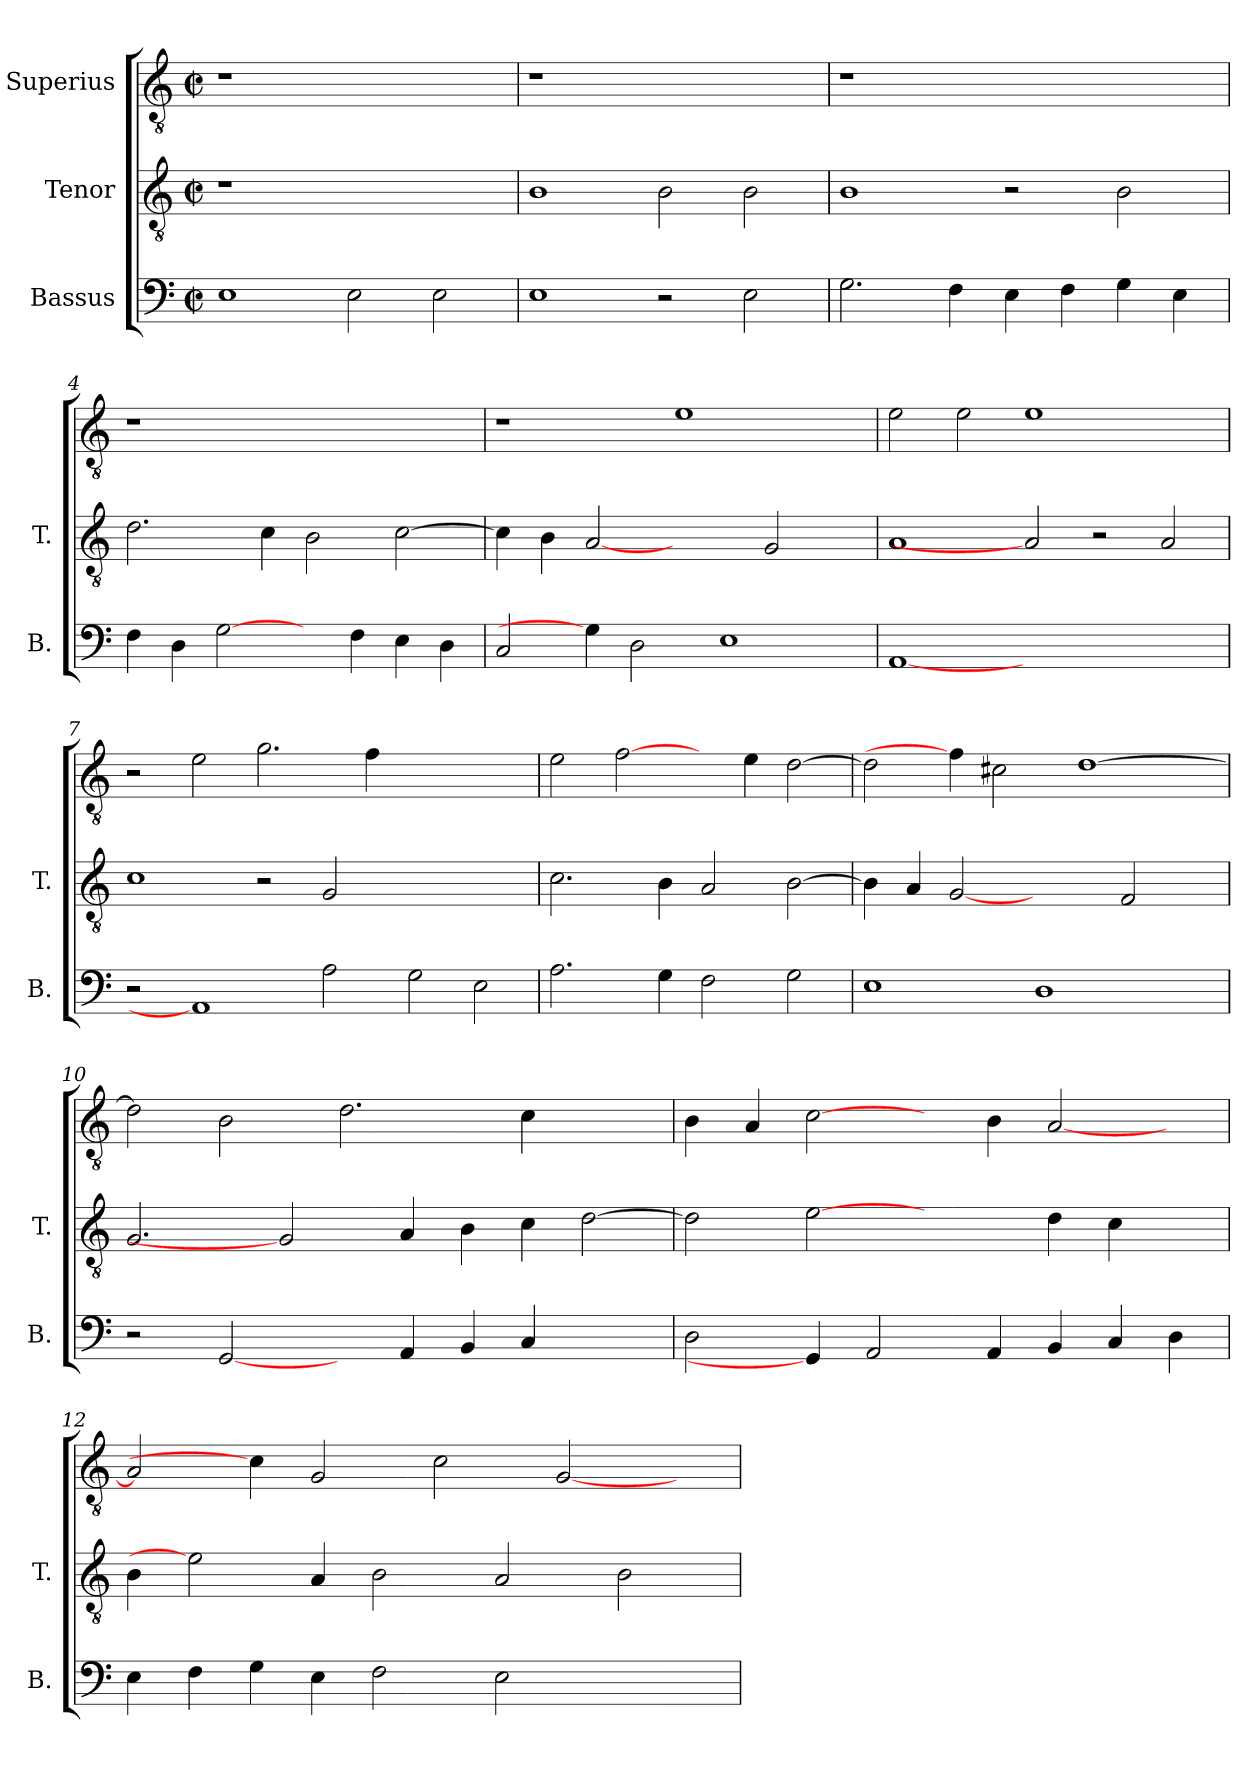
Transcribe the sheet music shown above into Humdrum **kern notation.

**kern	**kern	**kern
*part3	*part2	*part1
*staff3	*staff2	*staff1
*I"Bassus	*I"Tenor	*I"Superius
*I'B.	*I'T.	*
!!LO:PB:g=z
*clefF4	*clefGv2	*clefGv2
*	*ITrd7c12	*ITrd7c12
*k[]	*k[]	*k[]
*C:	*C:	*C:
*M2/2	*M2/2	*M2/2
*met(c|)	*met(c|)	*met(c|)
=1	=1	=1
!	!LO:N:vis=1	!LO:N:vis=1
1Ei	1r	1r
2Ei\	1ryy	1ryy
2Ei\	.	.
=2	=2	=2
!	!	!LO:N:vis=1
1Ei	1BBi	1r
2r	2BBi\	1ryy
2Ei\	2BBi\	.
=3	=3	=3
!	!	!LO:N:vis=1
2.Gi\	1BBi	1r
4Fi\	.	.
4Ei\	2r	1ryy
4Fi\	.	.
4Gi\	2BBi\	.
4Ei\	.	.
=4	=4	=4
!	!	!LO:N:vis=1
4Fi\	2.Di\	1r
4Di\	.	.
[2Gi\	.	.
.	4Ci\	.
4ryy	2BBi\	1ryy
4Fi\	.	.
4Ei\	[>2Ci\	.
4Di\	.	.
!!LO:LB:g=z
=5	=5	=5
2Ci/	4Ci\]	1r
.	4BBi\	.
4Gi\]	[2AAi	.
2Di\	.	.
.	2ryy	1Ei
1Ei	.	.
.	2GGi/	.
.	4ryy	4ryy
=6	=6	=6
[1AAi	1AAi	2Ei\
.	.	2Ei\
1.ryy	2AAi]	1Ei
.	2r	.
.	2AAi/	2ryy
=7	=7	=7
2r	1Ci	2r
1AAi]	.	2Ei\
.	2r	2.Gi\
2Ai\	2GGi/	.
.	.	4Fi\
2Gi\	1ryy	1ryy
2Ei\	.	.
=8	=8	=8
2.Ai\	2.Ci\	2Ei\
.	.	[2Fi\
4Gi\	4BBi\	.
2Fi\	2AAi/	4ryy
.	.	4Ei\
2Gi\	[>2BBi\	[>2Di\
=9	=9	=9
1Ei	4BBi\]	2Di\]
.	4AAi/	.
.	[2GGi	4Fi\]
.	.	2C#Xi\
1Di	2ryy	.
.	.	[>1Di
.	2FFi/	.
4ryy	4ryy	.
!!LO:LB:g=z
=10	=10	=10
2r	2.GGi/	2Di\]
[2GGi/	.	2BBi\
.	2GGi]	.
4ryy	.	2.Di\
4AAi/	4AAi/	.
4BBi/	4BBi\	.
4Ci/	4Ci\	4Ci\
2ryy	[>2Di\	2ryy
=11	=11	=11
2Di\	2Di\]	4BBi\
.	.	4AAi/
4GGi/]	[2Ei	[2Ci\
2AAi/	.	.
.	2ryy	4ryy
4AAi/	.	4BBi\
4BBi/	4Di\	[<2AAi/
4Ci/	4Ci\	.
4Di\	4ryy	4ryy
=12	=12	=12
4Ei\	4BBi\	2AAi/]
4Fi\	2Ei]	.
4Gi\	.	4Ci\]
4Ei\	4AAi/	2GGi/
2Fi\	2BBi\	.
.	.	2Ci\
2Ei\	2AAi/	.
.	.	[<2GGi/
2ryy	2BBi\	.
.	.	4ryy
=	=	=
*-	*-	*-
